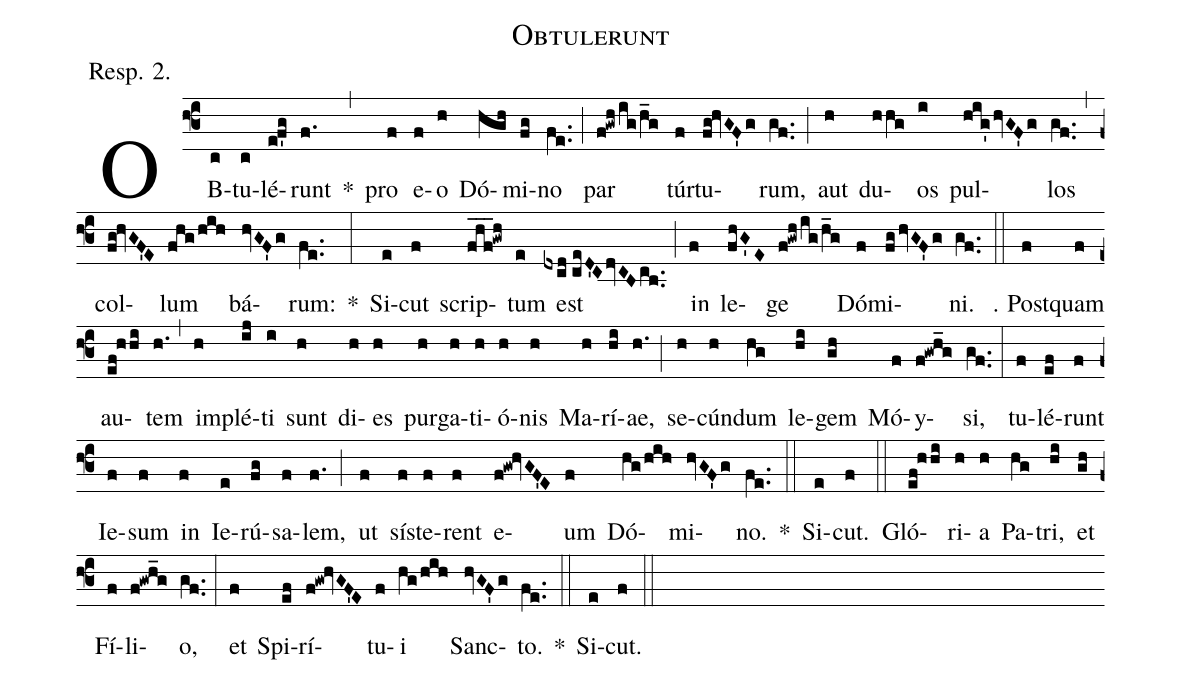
name:Obtulerunt;
annotation:Resp. 2.;
%%
(f3) OB(c)tu(c)lé(e!f'g)runt(f.) *(,) pro(f) e(f)o(h) Dó(hgh)mi(fg)no(fe..) (;) par(f!gwh/ig/h_g) túr(f)tu(fg!hvGF'g)rum,(gf..) (;) aut(h) du(hhg)os(i) pul(hig'/hvGF'g)los(gf..) (,) col(fg!hvGF'E)lum(fhg/hih) bá(hvGF'g)rum:(fe..) *(:) Si(e)cut(f) scrip(fhf___!gwh)tum(e) est(dxcd//ceD'C/dvCB/cb..) (;) in(f) le(fhG'E)ge(f!gwh/ig/h_g) Dó(f)mi(fghvGF'g)ni.(gf..) (::) ℣.  Post(f)quam(f) au(ef!hhi)tem(h.) (,) im(h)plé(ij)ti(i) sunt(h) di(h)es(h) pur(h)ga(h)ti(h)ó(h)nis(h) Ma(h)rí(hi)ae,(h.) (;) se(h)cún(h)dum(hg) le(hi)gem(gh) Mó(f)y(f!gwh_g)si,(gf..) (:) tu(f)lé(ef)runt(f) Ie(f)sum(f) in(f) Ie(e)rú(fg)sa(f)lem,(f.) (;) ut(f) sí(f)ste(f)rent(f) e(f!gw!hvGF'E)um(f) Dó(hg/hih)mi(hvGF'g)no.(fe..) *(::) Si(e)cut.(f) (::) Gló(ef!hhi)ri(h)a(h) Pa(hg)tri,(hi) et(gh) Fí(f)li(f!gwh_g)o,(gf..) (:) et(f) Spi(ef)rí(f!gw!hvGF'E)tu(f)i(hg/hih) Sanc(hvGF'g)to.(fe..) *(::) Si(e)cut.(f) (::)
